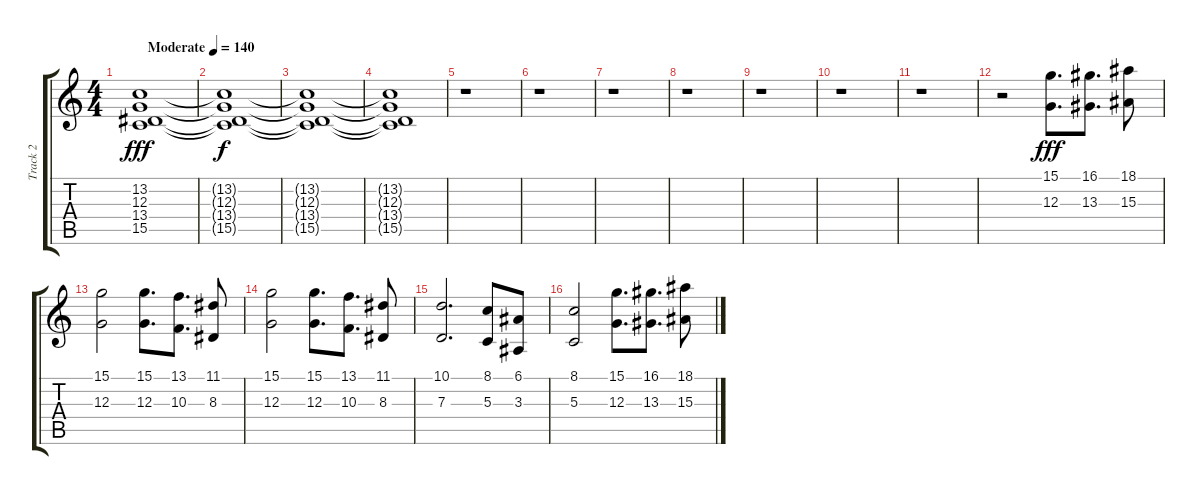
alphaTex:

\track ("Track 2" "Track 2") {instrument stringensemble1}
\staff {score tabs}
\tuning (E4 B3 G3 D3 A2 E2) {hide}
\ts (4 4)
\tempo (140 "Moderate")
\clef g2
\ks c
(13.2 12.3 13.4 15.5).1{dy fff volume 9 instrument stringensemble1} |
(13.2{t} 12.3{t} 13.4{t} 15.5{t}).1{dy f} |
(13.2{t} 12.3{t} 13.4{t} 15.5{t}).1 |
(13.2{t} 12.3{t} 13.4{t} 15.5{t}).1 |
r.1 |
r.1 |
r.1 |
r.1 |
r.1 |
r.1 |
r.1 |
r.2 (15.1 12.3).8{d dy fff volume 16} (16.1 13.3).8{d} (18.1 15.3).8 |
(15.1 12.3).2 (15.1 12.3).8{d} (13.1 10.3).8{d} (11.1 8.3).8 |
(15.1 12.3).2 (15.1 12.3).8{d} (13.1 10.3).8{d} (11.1 8.3).8 |
(10.1 7.3).2{d} (8.1 5.3).8 (6.1 3.3).8 |
(8.1 5.3).2 (15.1 12.3).8{d} (16.1 13.3).8{d} (18.1 15.3).8
